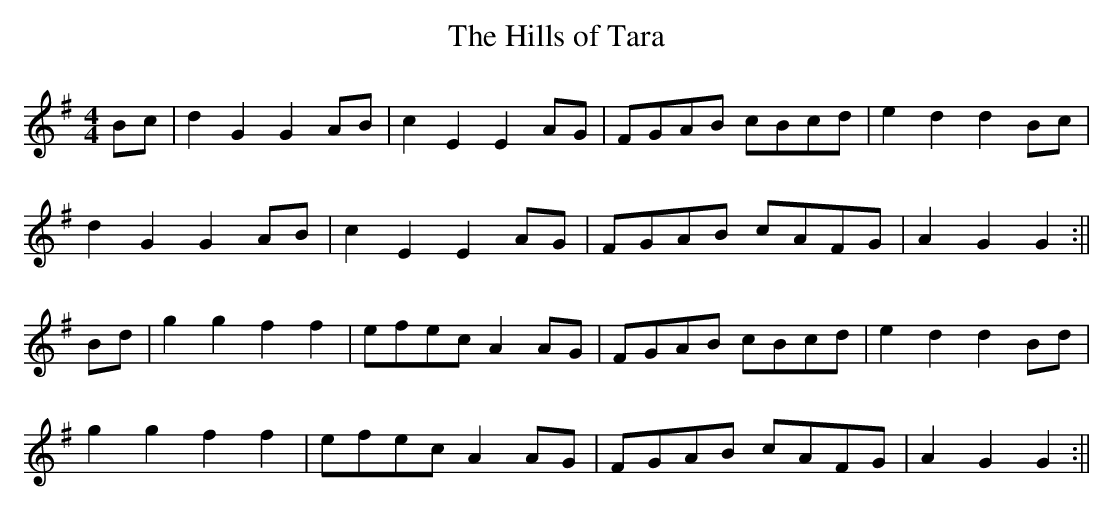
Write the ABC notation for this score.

X:1
T:Hills of Tara, The
M:4/4
L:1/8
K:G
Bc|d2 G2 G2 AB|c2 E2 E2 AG|FGAB cBcd|e2 d2 d2 Bc|
d2 G2 G2 AB|c2 E2 E2 AG|FGAB cAFG|A2 G2  G2 :||
Bd|g2 g2 f2 f2|efec A2 AG|FGAB cBcd|e2 d2 d2 Bd|
g2 g2 f2 f2|efec A2 AG|FGAB cAFG|A2 G2  G2 :||
